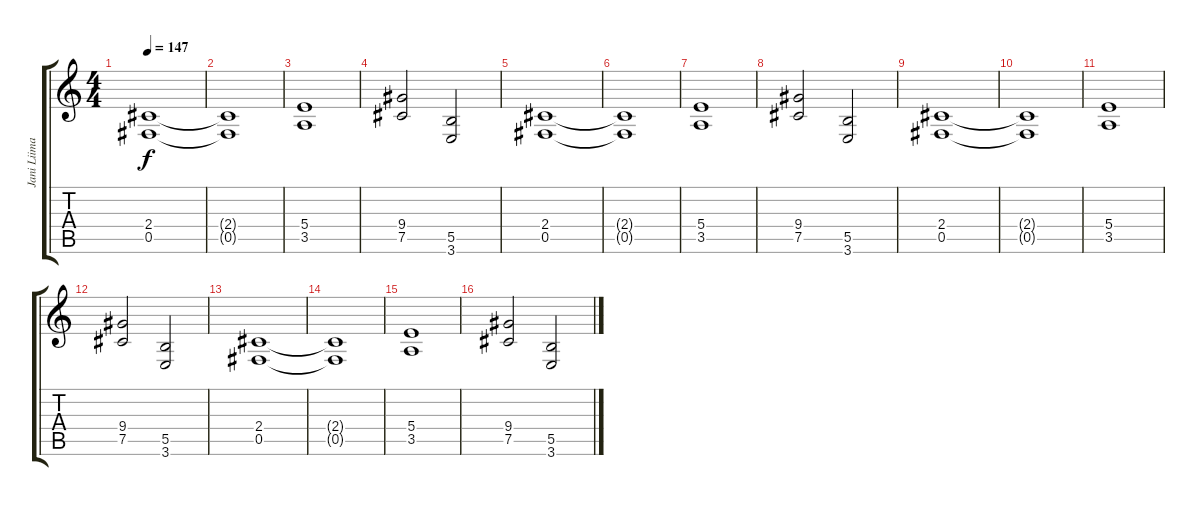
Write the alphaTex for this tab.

\track ("Jani Liimatainen-acc." "Jani Liima") {instrument distortionguitar}
\staff {score tabs}
\tuning (Db4 Ab3 E3 B2 Gb2 Db2) {hide}
\ts (4 4)
\tempo 147
\clef g2
\ks c
(2.4 0.5).1{dy f} |
(2.4{t} 0.5{t}).1 |
(5.4 3.5).1 |
(9.4 7.5).2 (5.5 3.6).2 |
(2.4 0.5).1 |
(2.4{t} 0.5{t}).1 |
(5.4 3.5).1 |
(9.4 7.5).2 (5.5 3.6).2 |
(2.4 0.5).1 |
(2.4{t} 0.5{t}).1 |
(5.4 3.5).1 |
(9.4 7.5).2 (5.5 3.6).2 |
(2.4 0.5).1 |
(2.4{t} 0.5{t}).1 |
(5.4 3.5).1 |
(9.4 7.5).2 (5.5 3.6).2
